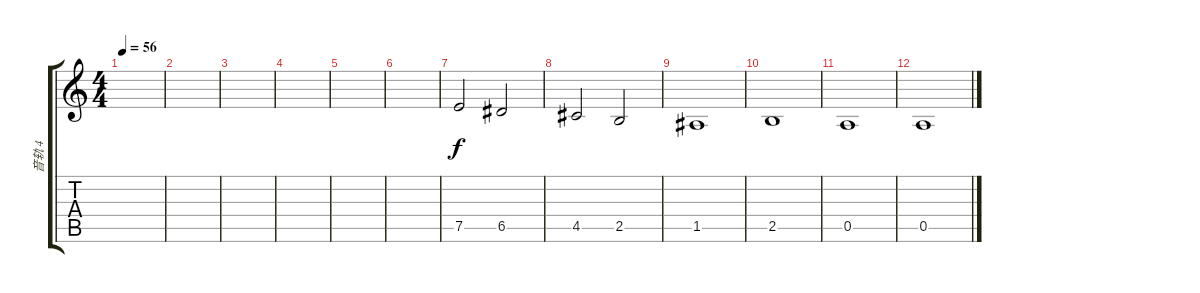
\track ("音轨 4" "音轨 4") {instrument contrabass}
\staff {score tabs}
\tuning (E4 B3 G3 D3 A2 E2) {hide}
\ts (4 4)
\tempo 56
\clef g2
\ks c
|
|
|
|
|
|
7.5.2 6.5.2 |
4.5.2 2.5.2 |
1.5.1 |
2.5.1 |
0.5.1 |
0.5.1
